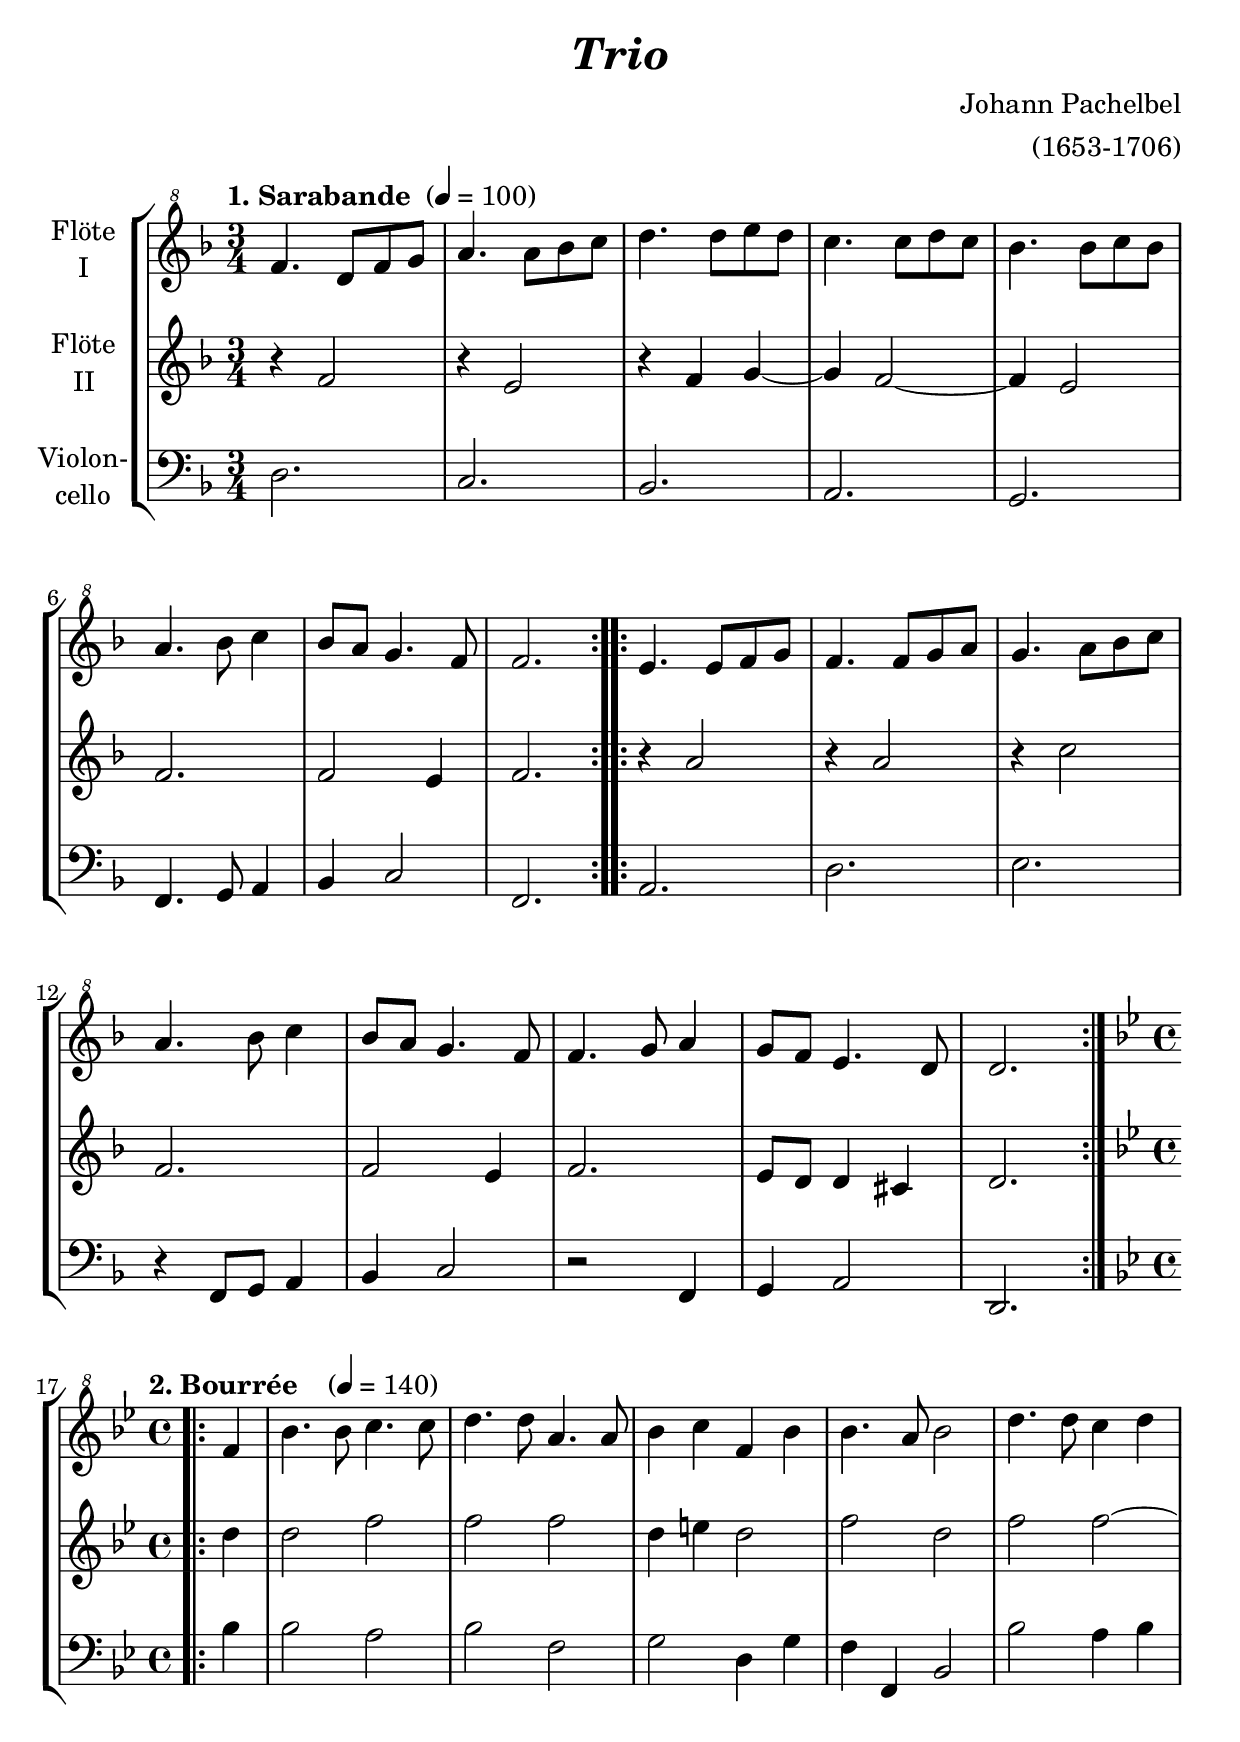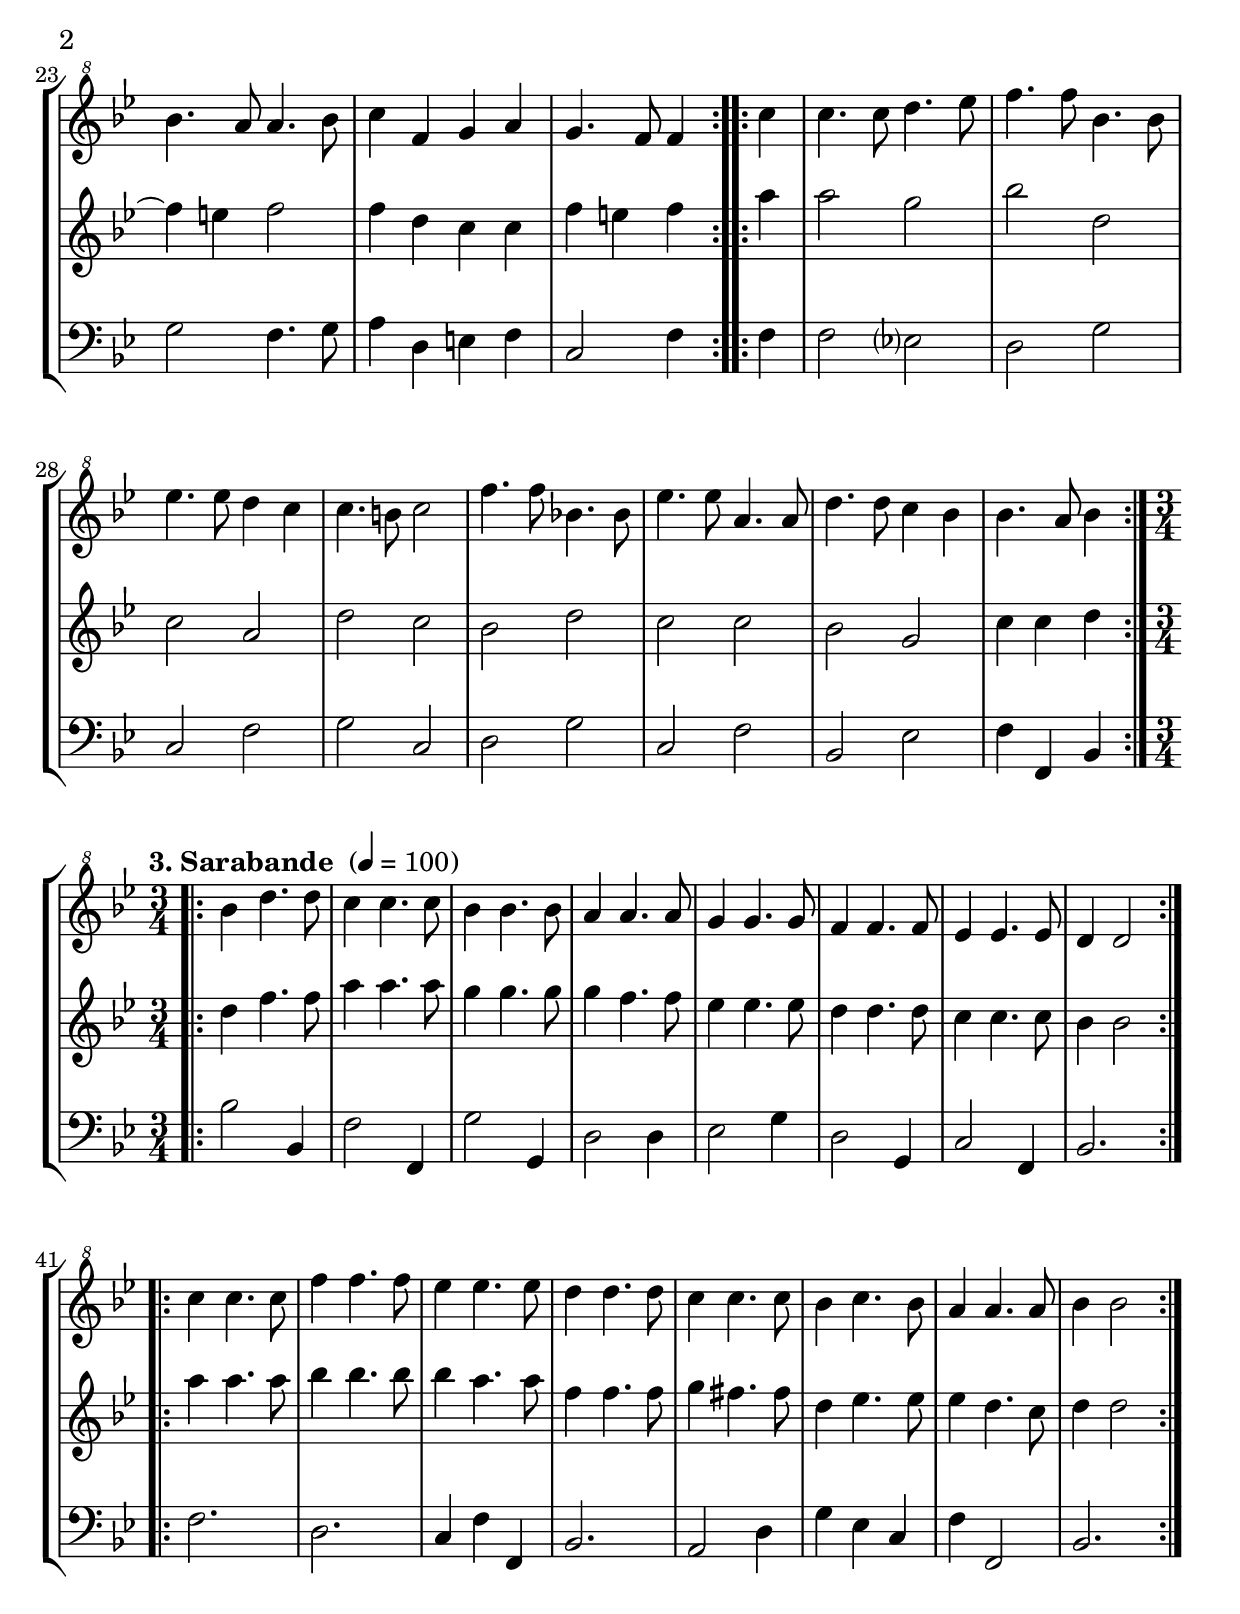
\version "2.18.2"
\include "deutsch.ly"

#(set-global-staff-size 24)

\header {
  title     = \markup \bold \italic "Trio"
  composer  = "Johann Pachelbel"
  arranger  = "(1653-1706)"
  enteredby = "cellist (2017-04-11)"
%  piece     = ""
}

voiceconsts = {
  \key f \major
  \clef "treble"
  %\numericTimeSignature
  \compressFullBarRests
  %  \set tupletSpannerDuration = #(ly:make-moment 1 8)
}

mifl = "flute"
mihi = "clarinet"
mist = "string ensemble 1"
%miba = "drawbar organ"
miba = "bassoon"

introa = {        \tempo "1. Sarabande " 4=100 \time 3/4 }
introb = { \break \tempo "2. Bourrée   " 4=140 \time 4/4 \key b \major }
introc = { \break \tempo "3. Sarabande " 4=100 \time 3/4 }

va = \relative c'' {
  \voiceconsts
  \clef "treble^8"

  \introa
  \repeat volta 2 {
    f4. d8 f g
    a4. a8 b c
    d4. d8 e d
    c4. c8 d c
    b4. b8 c b

    a4. b8 c4
    b8 a g4. f8
    f2.
  }
  \repeat volta 2 {
    e4. e8 f g
    f4. f8 g a
    g4. a8 b c

    a4. b8 c4
    b8 a g4. f8
    f4. g8 a4
    g8 f e4. d8
    d2.
  }

  \introb
  \repeat volta 2 {
    \partial 4 f4
    b4. b8 c4. c8
    d4. d8 a4. a8
    b4 c f, b
    b4. a8 b2
    d4. d8 c4 d

    b4. a8 a4. b8
    c4 f, g a
    g4. f8 f4
  }
  \repeat volta 2 {
    c'
    c4. c8 d4. es8
    f4. f8 b,4. b8

    es4. es8 d4 c
    c4. h8 c2
    f4. f8 b,!4. b8
    es4. es8 a,4. a8
    d4. d8 c4 b
    b4. a8 b4
  }

  \introc
  \repeat volta 2 {
    \partial 2. b d4. d8
    c4 c4. c8
    b4 b4. b8
    a4 a4. a8
    g4 g4. g8

    f4 f4. f8
    es4 es4. es8
    d4 d2
  }
  \repeat volta 2 {
    c'4 c4. c8
    f4 f4. f8
    es4 es4. es8

    d4 d4. d8
    c4 c4. c8
    b4 c4. b8
    a4 a4. a8
    b4 b2
  }  
}

vb = \relative c' {
  \voiceconsts
  
  \introa
  \repeat volta 2 {
    r4 f2
    r4 e2
    r4 f g~
    g f2~
    f4 e2

    f2.
    f2 e4
    f2.
  }
  \repeat volta 2 {
    r4 a2
    r4 a2
    r4 c2

    f,2.
    f2 e4
    f2.
    e8 d d4 cis
    d2.
  }

  \introb \clef "treble"
  \repeat volta 2 {
    \partial 4 d'4
    d2 f
    f f
    d4 e d2
    f d
    f f~

    f4 e f2
    f4 d c c
    f e f
  }
  \repeat volta 2 {
    a
    a2 g
    b d,

    c a
    d c
    b d
    c c
    b g
    c4 c d
  }

  \introc
  \repeat volta 2 {
    \partial 2. d f4. f8
    a4 a4. a8
    g4 g4. g8
    g4 f4. f8
    es4 es4. es8

    d4 d4. d8
    c4 c4. c8
    b4 b2
  }
  \repeat volta 2 {
    a'4 a4. a8
    b4 b4. b8
    b4 a4. a8

    f4 f4. f8
    g4 fis4. fis8
    d4 es4. es8
    es4 d4. c8
    d4 d2
  }  
}

vc = \relative c {
  \voiceconsts
  \clef "bass"
  
  \introa
  \repeat volta 2 {
    d2.
    c
    b
    a
    g

    f4. g8 a4
    b c2
    f,2.
  }
  \repeat volta 2 {
    a
    d
    e

    r4 f,8 g a4
    b c2
    r f,4
    g a2
    d,2.
  }

  \introb
  \repeat volta 2 {
    \partial 4 b''4
    b2 a
    b f
    g d4 g
    f f, b2
    b' a4 b

    g2 f4. g8
    a4 d, e f
    c2 f4
  }
  \repeat volta 2 {
    f
    f2 es?
    d g

    c, f
    g c,
    d g
    c, f
    b, es
    f4 f, b
  }

  \introc
  \repeat volta 2 {
    \partial 2. b'2 b,4
    f'2 f,4
    g'2 g,4
    d'2 d4
    es2 g4

    d2 g,4
    c2 f,4
    b2.
  }
  \repeat volta 2 {
    f'
    d
    c4 f f,

    b2.
    a2 d4
    g es c
    f f,2
    b2.
  }  
}


music = \new StaffGroup <<
      \new Staff {
        \set Staff.midiInstrument = \mifl
        \set Staff.instrumentName = \markup \center-column { "Flöte" "I" }
        \transpose f f { \va }
      }

      \new Staff {
        \set Staff.midiInstrument = \mifl
        \set Staff.instrumentName = \markup \center-column { "Flöte" "II" }
        \transpose f f { \vb }
      }

      \new Staff {
        \set Staff.midiInstrument = \miba
        \set Staff.instrumentName = \markup \center-column { "Violon-" "cello" }
        \transpose f f { \vc }
      }
>>

\book {
  \score {
   \music
    \layout {}
  }

  \score {
    \unfoldRepeats \music

    \midi {
      \context {
        \Score
      }
    }
  }
}
